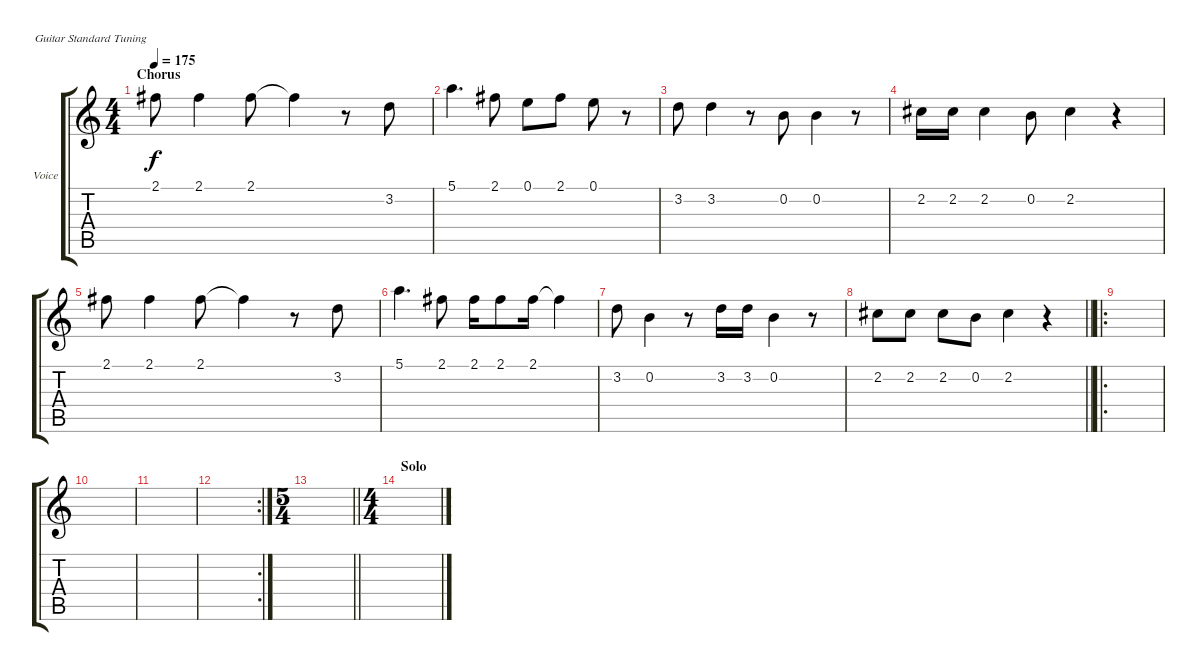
\bracketExtendMode groupsimilarinstruments
\firstSystemTrackNameOrientation horizontal
\otherSystemsTrackNameOrientation horizontal
\track ("Voice" "Voice") {mute instrument lead6voice}
\staff {score tabs}
\tuning (E4 B3 G3 D3 A2 E2)
\displaytranspose 12
\ts (4 4)
\section ("" "Chorus")
\tempo 175
\clef g2
\ks c
2.1.8{dy f} 2.1.4 2.1.8 2.1{t}.4 r.8 3.2.8 |
5.1.4{d} 2.1.8 0.1.8 2.1.8 0.1.8 r.8 |
3.2.8 3.2.4 r.8 0.2.8 0.2.4 r.8 |
2.2.16 2.2.16 2.2.4 0.2.8 2.2.4 r.4 |
2.1.8 2.1.4 2.1.8 2.1{t}.4 r.8 3.2.8 |
5.1.4{d} 2.1.8 2.1.16 2.1.8 2.1.16 2.1{t}.4 |
3.2.8 0.2.4 r.8 3.2.16 3.2.16 0.2.4 r.8 |
\barLineRight lightlight
2.2.8 2.2.8 2.2.8 0.2.8 2.2.4 r.4 |
\ro
|
|
|
\rc 2
|
\ts (5 4)
\beaming (8 6 4)
\barLineRight lightlight
|
\ts (4 4)
\beaming (8 2 2 2 2)
\section ("" "Solo")
